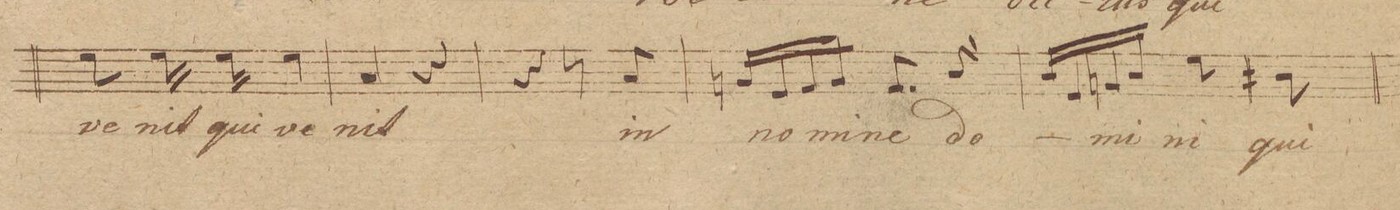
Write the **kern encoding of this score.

**kern	**text
*I"Baſso 1mo	*
*clefF4	*
*k[b-]	*
*M2/4	*
8G\	ve-
16G\	-nit
16G\	qui
4G\	ve-
=31	=31
4C/	-nit
4r	.
=32	=32
4r	.
8r	.
8C/	in
=33	=33
16BBn/LL	no-
16GG/	.
16AA/	-mi-
16BB/JJ	.
8.AA/	-ne
16D/	do-
=34	=34
16D/LL	.
16GG/	.
16BBn/	-mi-
16D/JJ	.
8G\	-ni
8D#X\	qui
=35	=35
*-	*-
